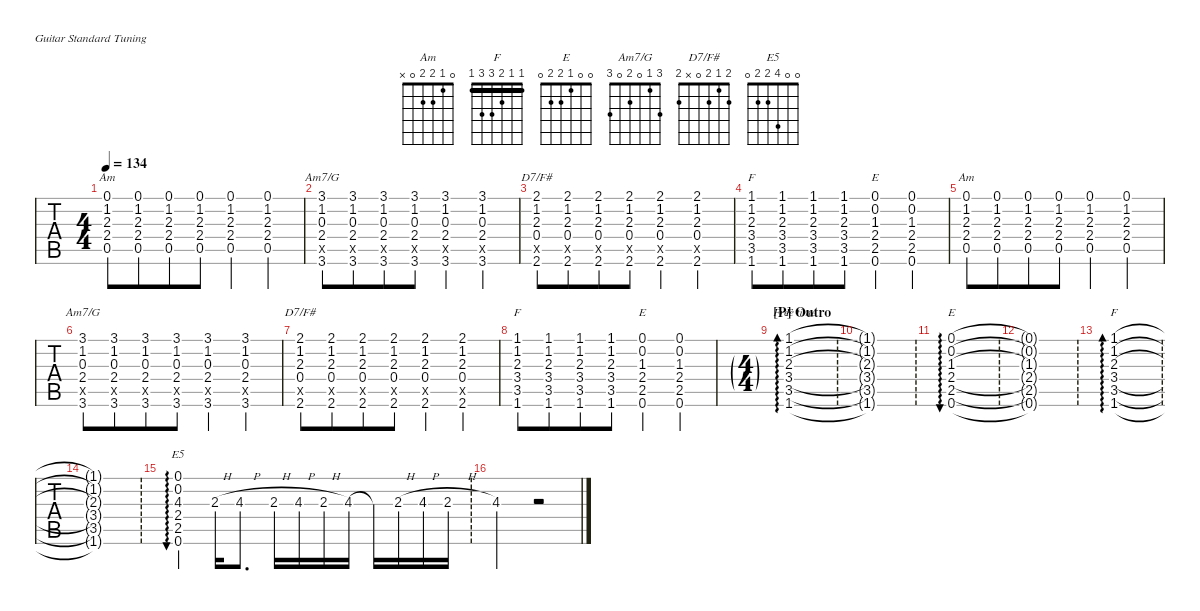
\hideDynamics
\bracketExtendMode nobrackets
\singleTrackTrackNamePolicy hidden
\multiTrackTrackNamePolicy hidden
\firstSystemTrackNameMode fullname
\firstSystemTrackNameOrientation horizontal
\otherSystemsTrackNameOrientation horizontal
\track ("A.Guitar" "A-Gt") {multiBarRest instrument acousticguitarsteel}
\staff {tabs}
\tuning (E4 B3 G3 D3 A2 E2)
\chord ("Am" 0 1 2 2 0 x)
\chord ("F" 1 1 2 3 3 1) {barre (1 1)}
\chord ("E" 0 0 1 2 2 0)
\chord ("Am7/G" 3 1 0 2 0 3)
\chord ("D7/F#" 2 1 2 0 x 2)
\chord ("E5" 0 0 4 2 2 0)
\ts (4 4)
\tempo 134
\clef g2
\ks aminor
(0.1 1.2 2.3 2.4 0.5).8{ch "Am" dy mf beam merge} (0.1 1.2 2.3 2.4 0.5).8{beam merge} (0.1 1.2 2.3 2.4 0.5).8{beam merge} (0.1 1.2 2.3 2.4 0.5).8 (0.1{st} 1.2{st} 2.3{st} 2.4{st} 0.5{st}).4 (0.1{st} 1.2{st} 2.3{st} 2.4{st} 0.5{st}).4 |
(3.1 1.2 0.3 2.4 0.5{x} 3.6).8{ch "Am7/G" beam merge} (3.1 1.2 0.3 2.4 0.5{x} 3.6).8{beam merge} (3.1 1.2 0.3 2.4 0.5{x} 3.6).8{beam merge} (3.1 1.2 0.3 2.4 0.5{x} 3.6).8 (3.1{st} 1.2{st} 0.3{st} 2.4{st} 0.5{st x} 3.6{st}).4 (3.1{st} 1.2{st} 0.3{st} 2.4{st} 0.5{st x} 3.6{st}).4 |
(2.1{acc #} 1.2 2.3 0.4 0.5{x} 2.6{acc #}).8{ch "D7/F#" beam merge} (2.1{acc #} 1.2 2.3 0.4 0.5{x} 2.6{acc #}).8{beam merge} (2.1{acc #} 1.2 2.3 0.4 0.5{x} 2.6{acc #}).8{beam merge} (2.1{acc #} 1.2 2.3 0.4 0.5{x} 2.6{acc #}).8 (2.1{st acc #} 1.2{st} 2.3{st} 0.4{st} 0.5{st x} 2.6{st acc #}).4 (2.1{st acc #} 1.2{st} 2.3{st} 0.4{st} 0.5{st x} 2.6{st acc #}).4 |
(1.6 3.5 3.4 2.3 1.2 1.1).8{ch "F" beam merge} (1.6 3.5 3.4 2.3 1.2 1.1).8{beam merge} (1.6 3.5 3.4 2.3 1.2 1.1).8{beam merge} (1.6 3.5 3.4 2.3 1.2 1.1).8 (0.6{st} 2.5{st} 2.4{st} 1.3{st acc #} 0.2{st} 0.1{st}).4{ch "E"} (0.6{st} 2.5{st} 2.4{st} 1.3{st acc #} 0.2{st} 0.1{st}).4 |
(0.1 1.2 2.3 2.4 0.5).8{ch "Am" beam merge} (0.1 1.2 2.3 2.4 0.5).8{beam merge} (0.1 1.2 2.3 2.4 0.5).8{beam merge} (0.1 1.2 2.3 2.4 0.5).8 (0.1{st} 1.2{st} 2.3{st} 2.4{st} 0.5{st}).4 (0.1{st} 1.2{st} 2.3{st} 2.4{st} 0.5{st}).4 |
(3.1 1.2 0.3 2.4 0.5{x} 3.6).8{ch "Am7/G" beam merge} (3.1 1.2 0.3 2.4 0.5{x} 3.6).8{beam merge} (3.1 1.2 0.3 2.4 0.5{x} 3.6).8{beam merge} (3.1 1.2 0.3 2.4 0.5{x} 3.6).8 (3.1{st} 1.2{st} 0.3{st} 2.4{st} 0.5{st x} 3.6{st}).4 (3.1{st} 1.2{st} 0.3{st} 2.4{st} 0.5{st x} 3.6{st}).4 |
(2.1{acc #} 1.2 2.3 0.4 0.5{x} 2.6{acc #}).8{ch "D7/F#" beam merge} (2.1{acc #} 1.2 2.3 0.4 0.5{x} 2.6{acc #}).8{beam merge} (2.1{acc #} 1.2 2.3 0.4 0.5{x} 2.6{acc #}).8{beam merge} (2.1{acc #} 1.2 2.3 0.4 0.5{x} 2.6{acc #}).8 (2.1{st acc #} 1.2{st} 2.3{st} 0.4{st} 0.5{st x} 2.6{st acc #}).4 (2.1{st acc #} 1.2{st} 2.3{st} 0.4{st} 0.5{st x} 2.6{st acc #}).4 |
(1.6 3.5 3.4 2.3 1.2 1.1).8{ch "F" beam merge} (1.6 3.5 3.4 2.3 1.2 1.1).8{beam merge} (1.6 3.5 3.4 2.3 1.2 1.1).8{beam merge} (1.6 3.5 3.4 2.3 1.2 1.1).8 (0.6{st} 2.5{st} 2.4{st} 1.3{st acc #} 0.2{st} 0.1{st}).4{ch "E"} (0.6{st} 2.5{st} 2.4{st} 1.3{st acc #} 0.2{st} 0.1{st}).4 |
\ft
\section ("P" "Outro")
(1.6 3.5 3.4 2.3 1.2 1.1).1{ad 0 ch "F"} |
\ft
(1.1{t} 1.2{t} 2.3{t} 3.4{t} 3.5{t} 1.6{t}).1 |
\ft
(0.6 2.5 2.4 1.3{acc #} 0.2 0.1).1{au 0 ch "E"} |
\ft
(0.6{t} 2.5{t} 2.4{t} 1.3{t acc #} 0.2{t} 0.1{t}).1 |
\ft
(1.6 3.5 3.4 2.3 1.2 1.1).1{ad 0 ch "F"} |
\ft
(1.1{t} 1.2{t} 2.3{t} 3.4{t} 3.5{t} 1.6{t}).1 |
\ft
(0.6 2.5 2.4 4.3 0.2 0.1).4{au 0 ch "E5"} 2.3{h}.16 4.3{h}.8{d} 2.3{h}.16 4.3{h}.16 2.3{h}.16 4.3.16 4.3{t}.16 2.3{h}.16 4.3{h}.16 2.3{h}.16 |
\ft
4.3.2 r.2
